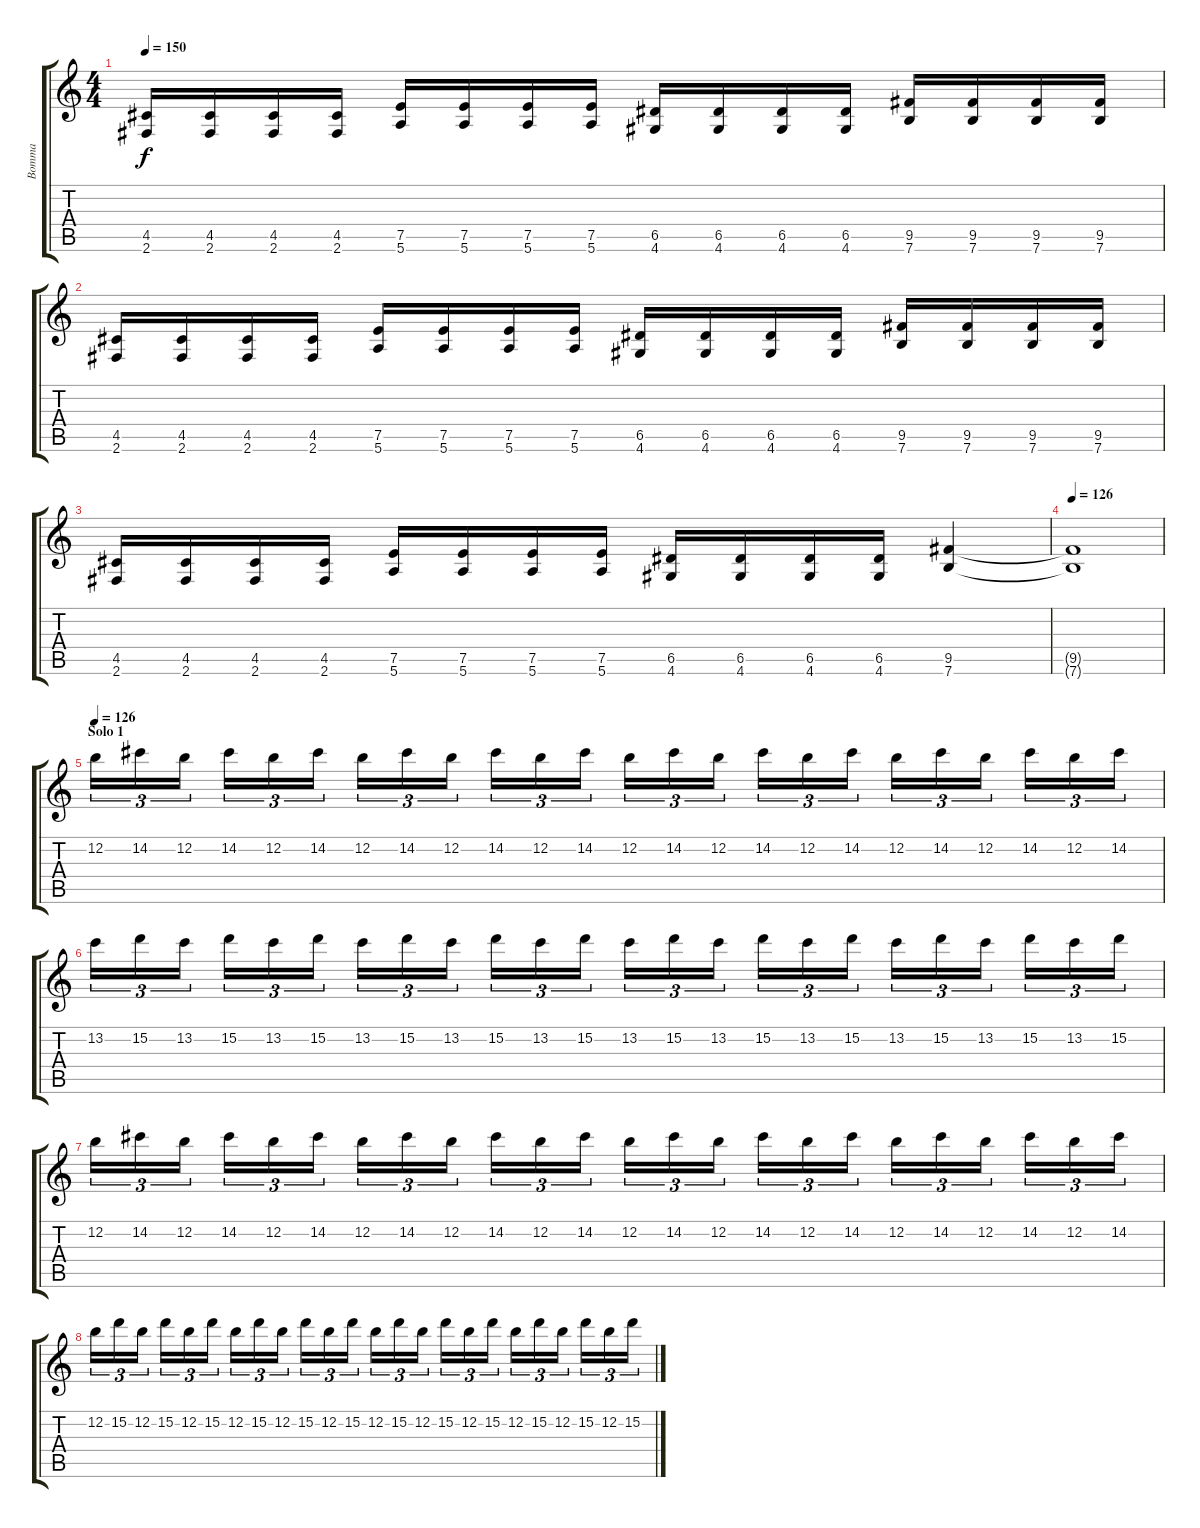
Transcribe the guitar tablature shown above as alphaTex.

\track ("Bomma" "Bomma") {instrument distortionguitar}
\staff {score tabs}
\tuning (E4 B3 G3 D3 A2 E2) {hide}
\ts (4 4)
\tempo 150
\clef g2
\ks c
(4.5 2.6).16{dy f} (4.5 2.6).16 (4.5 2.6).16 (4.5 2.6).16 (7.5 5.6).16 (7.5 5.6).16 (7.5 5.6).16 (7.5 5.6).16 (6.5 4.6).16 (6.5 4.6).16 (6.5 4.6).16 (6.5 4.6).16 (9.5 7.6).16 (9.5 7.6).16 (9.5 7.6).16 (9.5 7.6).16 |
(4.5 2.6).16 (4.5 2.6).16 (4.5 2.6).16 (4.5 2.6).16 (7.5 5.6).16 (7.5 5.6).16 (7.5 5.6).16 (7.5 5.6).16 (6.5 4.6).16 (6.5 4.6).16 (6.5 4.6).16 (6.5 4.6).16 (9.5 7.6).16 (9.5 7.6).16 (9.5 7.6).16 (9.5 7.6).16 |
(4.5 2.6).16 (4.5 2.6).16 (4.5 2.6).16 (4.5 2.6).16 (7.5 5.6).16 (7.5 5.6).16 (7.5 5.6).16 (7.5 5.6).16 (6.5 4.6).16 (6.5 4.6).16 (6.5 4.6).16 (6.5 4.6).16 (9.5 7.6).4 |
\tempo 126
(9.5{t} 7.6{t}).1 |
\section ("" "Solo 1")
\tempo 126
12.2.16{tu (3 2)} 14.2.16{tu (3 2)} 12.2.16{tu (3 2)} 14.2.16{tu (3 2)} 12.2.16{tu (3 2)} 14.2.16{tu (3 2)} 12.2.16{tu (3 2)} 14.2.16{tu (3 2)} 12.2.16{tu (3 2)} 14.2.16{tu (3 2)} 12.2.16{tu (3 2)} 14.2.16{tu (3 2)} 12.2.16{tu (3 2)} 14.2.16{tu (3 2)} 12.2.16{tu (3 2)} 14.2.16{tu (3 2)} 12.2.16{tu (3 2)} 14.2.16{tu (3 2)} 12.2.16{tu (3 2)} 14.2.16{tu (3 2)} 12.2.16{tu (3 2)} 14.2.16{tu (3 2)} 12.2.16{tu (3 2)} 14.2.16{tu (3 2)} |
13.2.16{tu (3 2)} 15.2.16{tu (3 2)} 13.2.16{tu (3 2)} 15.2.16{tu (3 2)} 13.2.16{tu (3 2)} 15.2.16{tu (3 2)} 13.2.16{tu (3 2)} 15.2.16{tu (3 2)} 13.2.16{tu (3 2)} 15.2.16{tu (3 2)} 13.2.16{tu (3 2)} 15.2.16{tu (3 2)} 13.2.16{tu (3 2)} 15.2.16{tu (3 2)} 13.2.16{tu (3 2)} 15.2.16{tu (3 2)} 13.2.16{tu (3 2)} 15.2.16{tu (3 2)} 13.2.16{tu (3 2)} 15.2.16{tu (3 2)} 13.2.16{tu (3 2)} 15.2.16{tu (3 2)} 13.2.16{tu (3 2)} 15.2.16{tu (3 2)} |
12.2.16{tu (3 2)} 14.2.16{tu (3 2)} 12.2.16{tu (3 2)} 14.2.16{tu (3 2)} 12.2.16{tu (3 2)} 14.2.16{tu (3 2)} 12.2.16{tu (3 2)} 14.2.16{tu (3 2)} 12.2.16{tu (3 2)} 14.2.16{tu (3 2)} 12.2.16{tu (3 2)} 14.2.16{tu (3 2)} 12.2.16{tu (3 2)} 14.2.16{tu (3 2)} 12.2.16{tu (3 2)} 14.2.16{tu (3 2)} 12.2.16{tu (3 2)} 14.2.16{tu (3 2)} 12.2.16{tu (3 2)} 14.2.16{tu (3 2)} 12.2.16{tu (3 2)} 14.2.16{tu (3 2)} 12.2.16{tu (3 2)} 14.2.16{tu (3 2)} |
12.2.16{tu (3 2)} 15.2.16{tu (3 2)} 12.2.16{tu (3 2)} 15.2.16{tu (3 2)} 12.2.16{tu (3 2)} 15.2.16{tu (3 2)} 12.2.16{tu (3 2)} 15.2.16{tu (3 2)} 12.2.16{tu (3 2)} 15.2.16{tu (3 2)} 12.2.16{tu (3 2)} 15.2.16{tu (3 2)} 12.2.16{tu (3 2)} 15.2.16{tu (3 2)} 12.2.16{tu (3 2)} 15.2.16{tu (3 2)} 12.2.16{tu (3 2)} 15.2.16{tu (3 2)} 12.2.16{tu (3 2)} 15.2.16{tu (3 2)} 12.2.16{tu (3 2)} 15.2.16{tu (3 2)} 12.2.16{tu (3 2)} 15.2.16{tu (3 2)}
